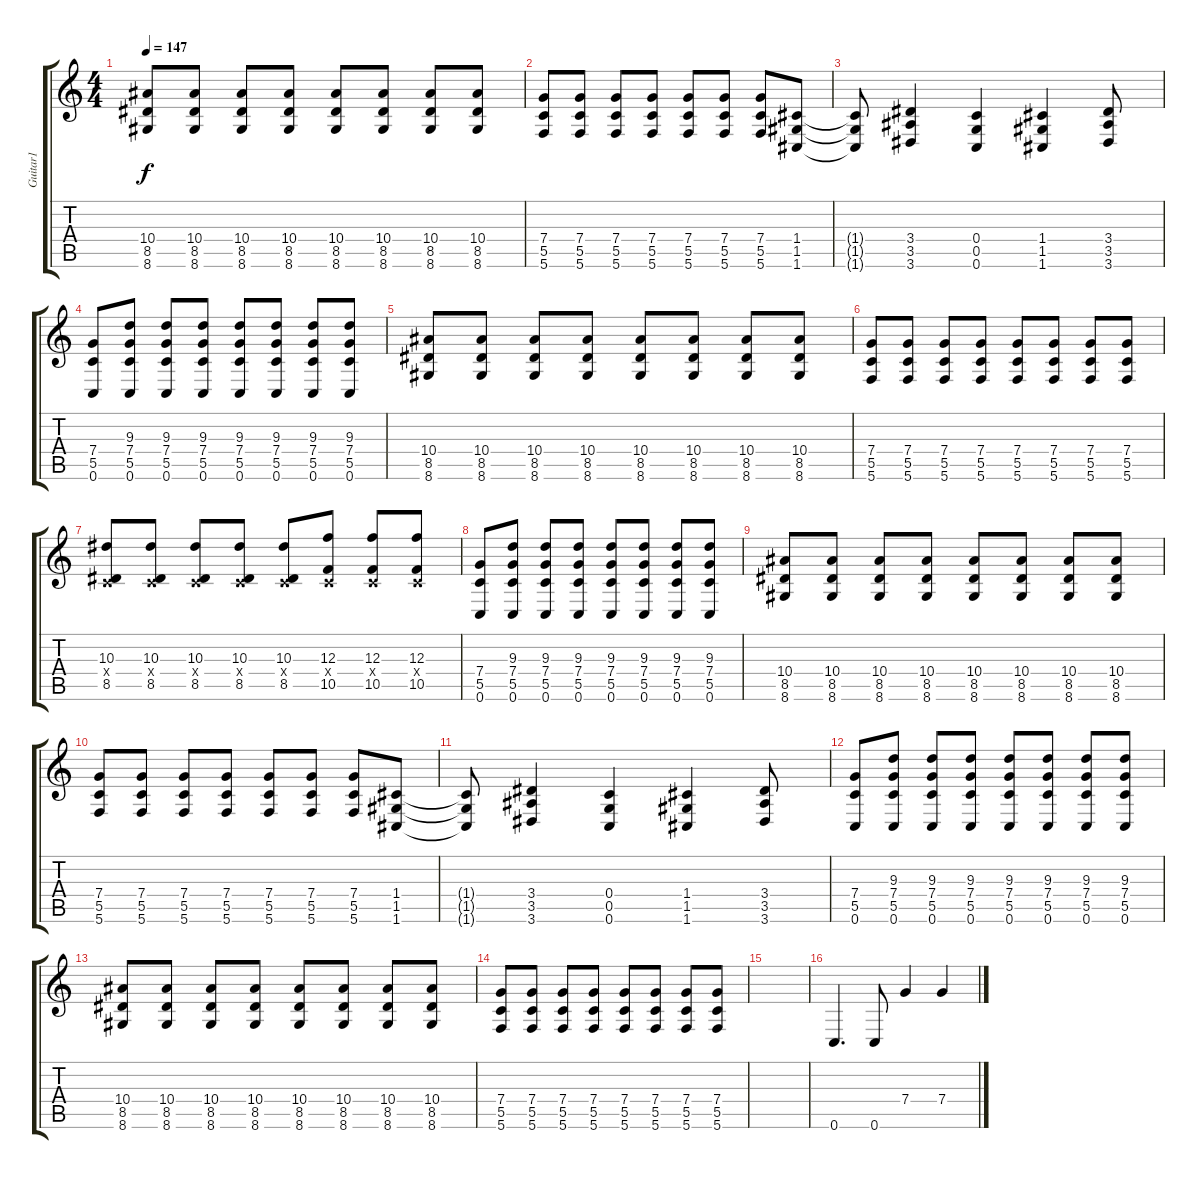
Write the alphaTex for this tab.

\track ("Guitar1" "Guitar1") {instrument distortionguitar}
\staff {score tabs}
\tuning (D4 A3 F3 C3 G2 C2) {hide}
\ts (4 4)
\tempo 147
\clef g2
\ks c
(10.4 8.5 8.6).8{dy f} (10.4 8.5 8.6).8 (10.4 8.5 8.6).8 (10.4 8.5 8.6).8 (10.4 8.5 8.6).8 (10.4 8.5 8.6).8 (10.4 8.5 8.6).8 (10.4 8.5 8.6).8 |
(7.4 5.5 5.6).8 (7.4 5.5 5.6).8 (7.4 5.5 5.6).8 (7.4 5.5 5.6).8 (7.4 5.5 5.6).8 (7.4 5.5 5.6).8 (7.4 5.5 5.6).8 (1.4 1.5 1.6).8 |
(1.4{t} 1.5{t} 1.6{t}).8 (3.4 3.5 3.6).4 (0.4 0.5 0.6).4 (1.4 1.5 1.6).4 (3.4 3.5 3.6).8 |
(7.4 5.5 0.6).8 (9.3 7.4 5.5 0.6).8 (9.3 7.4 5.5 0.6).8 (9.3 7.4 5.5 0.6).8 (9.3 7.4 5.5 0.6).8 (9.3 7.4 5.5 0.6).8 (9.3 7.4 5.5 0.6).8 (9.3 7.4 5.5 0.6).8 |
(10.4 8.5 8.6).8 (10.4 8.5 8.6).8 (10.4 8.5 8.6).8 (10.4 8.5 8.6).8 (10.4 8.5 8.6).8 (10.4 8.5 8.6).8 (10.4 8.5 8.6).8 (10.4 8.5 8.6).8 |
(7.4 5.5 5.6).8 (7.4 5.5 5.6).8 (7.4 5.5 5.6).8 (7.4 5.5 5.6).8 (7.4 5.5 5.6).8 (7.4 5.5 5.6).8 (7.4 5.5 5.6).8 (7.4 5.5 5.6).8 |
(10.3 0.4{x} 8.5).8 (10.3 0.4{x} 8.5).8 (10.3 0.4{x} 8.5).8 (10.3 0.4{x} 8.5).8 (10.3 0.4{x} 8.5).8 (12.3 0.4{x} 10.5).8 (12.3 0.4{x} 10.5).8 (12.3 0.4{x} 10.5).8 |
(7.4 5.5 0.6).8 (9.3 7.4 5.5 0.6).8 (9.3 7.4 5.5 0.6).8 (9.3 7.4 5.5 0.6).8 (9.3 7.4 5.5 0.6).8 (9.3 7.4 5.5 0.6).8 (9.3 7.4 5.5 0.6).8 (9.3 7.4 5.5 0.6).8 |
(10.4 8.5 8.6).8 (10.4 8.5 8.6).8 (10.4 8.5 8.6).8 (10.4 8.5 8.6).8 (10.4 8.5 8.6).8 (10.4 8.5 8.6).8 (10.4 8.5 8.6).8 (10.4 8.5 8.6).8 |
(7.4 5.5 5.6).8 (7.4 5.5 5.6).8 (7.4 5.5 5.6).8 (7.4 5.5 5.6).8 (7.4 5.5 5.6).8 (7.4 5.5 5.6).8 (7.4 5.5 5.6).8 (1.4 1.5 1.6).8 |
(1.4{t} 1.5{t} 1.6{t}).8 (3.4 3.5 3.6).4 (0.4 0.5 0.6).4 (1.4 1.5 1.6).4 (3.4 3.5 3.6).8 |
(7.4 5.5 0.6).8 (9.3 7.4 5.5 0.6).8 (9.3 7.4 5.5 0.6).8 (9.3 7.4 5.5 0.6).8 (9.3 7.4 5.5 0.6).8 (9.3 7.4 5.5 0.6).8 (9.3 7.4 5.5 0.6).8 (9.3 7.4 5.5 0.6).8 |
(10.4 8.5 8.6).8 (10.4 8.5 8.6).8 (10.4 8.5 8.6).8 (10.4 8.5 8.6).8 (10.4 8.5 8.6).8 (10.4 8.5 8.6).8 (10.4 8.5 8.6).8 (10.4 8.5 8.6).8 |
(7.4 5.5 5.6).8 (7.4 5.5 5.6).8 (7.4 5.5 5.6).8 (7.4 5.5 5.6).8 (7.4 5.5 5.6).8 (7.4 5.5 5.6).8 (7.4 5.5 5.6).8 (7.4 5.5 5.6).8 |
|
0.6.4{d instrument acousticguitarsteel} 0.6.8 7.4.4 7.4.4
